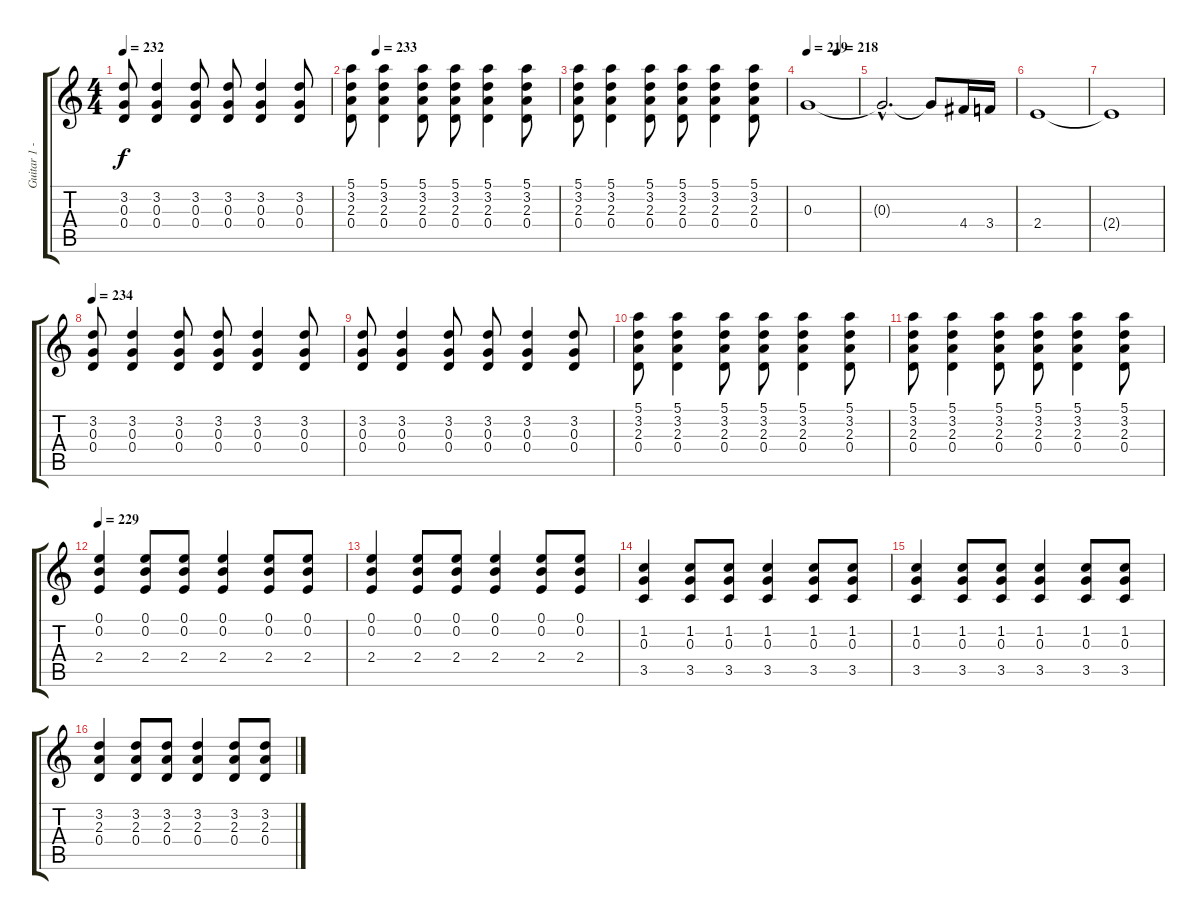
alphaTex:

\track ("Guitar 1 - El Hefe" "Guitar 1 -") {instrument overdrivenguitar}
\staff {score tabs}
\tuning (E4 B3 G3 D3 A2 E2) {hide}
\ts (4 4)
\tempo 232
\clef g2
\ks c
(3.2 0.3 0.4).8{dy f} (3.2 0.3 0.4).4 (3.2 0.3 0.4).8 (3.2 0.3 0.4).8 (3.2 0.3 0.4).4 (3.2 0.3 0.4).8 |
\tempo (233 0.125)
(5.1 3.2 2.3 0.4).8 (5.1 3.2 2.3 0.4).4 (5.1 3.2 2.3 0.4).8 (5.1 3.2 2.3 0.4).8 (5.1 3.2 2.3 0.4).4 (5.1 3.2 2.3 0.4).8 |
(5.1 3.2 2.3 0.4).8 (5.1 3.2 2.3 0.4).4 (5.1 3.2 2.3 0.4).8 (5.1 3.2 2.3 0.4).8 (5.1 3.2 2.3 0.4).4 (5.1 3.2 2.3 0.4).8 |
\tempo 219
\tempo (218 0.59375)
0.3.1 |
0.3{hac t}.2{d} 0.3{t}.8 4.4.16 3.4.16 |
2.4.1 |
2.4{t}.1 |
\tempo 234
(3.2 0.3 0.4).8 (3.2 0.3 0.4).4 (3.2 0.3 0.4).8 (3.2 0.3 0.4).8 (3.2 0.3 0.4).4 (3.2 0.3 0.4).8 |
(3.2 0.3 0.4).8 (3.2 0.3 0.4).4 (3.2 0.3 0.4).8 (3.2 0.3 0.4).8 (3.2 0.3 0.4).4 (3.2 0.3 0.4).8 |
(5.1 3.2 2.3 0.4).8 (5.1 3.2 2.3 0.4).4 (5.1 3.2 2.3 0.4).8 (5.1 3.2 2.3 0.4).8 (5.1 3.2 2.3 0.4).4 (5.1 3.2 2.3 0.4).8 |
(5.1 3.2 2.3 0.4).8 (5.1 3.2 2.3 0.4).4 (5.1 3.2 2.3 0.4).8 (5.1 3.2 2.3 0.4).8 (5.1 3.2 2.3 0.4).4 (5.1 3.2 2.3 0.4).8 |
\tempo 229
(0.1 0.2 2.4).4 (0.1 0.2 2.4).8 (0.1 0.2 2.4).8 (0.1 0.2 2.4).4 (0.1 0.2 2.4).8 (0.1 0.2 2.4).8 |
(0.1 0.2 2.4).4 (0.1 0.2 2.4).8 (0.1 0.2 2.4).8 (0.1 0.2 2.4).4 (0.1 0.2 2.4).8 (0.1 0.2 2.4).8 |
(1.2 0.3 3.5).4 (1.2 0.3 3.5).8 (1.2 0.3 3.5).8 (1.2 0.3 3.5).4 (1.2 0.3 3.5).8 (1.2 0.3 3.5).8 |
(1.2 0.3 3.5).4 (1.2 0.3 3.5).8 (1.2 0.3 3.5).8 (1.2 0.3 3.5).4 (1.2 0.3 3.5).8 (1.2 0.3 3.5).8 |
(3.2 2.3 0.4).4 (3.2 2.3 0.4).8 (3.2 2.3 0.4).8 (3.2 2.3 0.4).4 (3.2 2.3 0.4).8 (3.2 2.3 0.4).8
